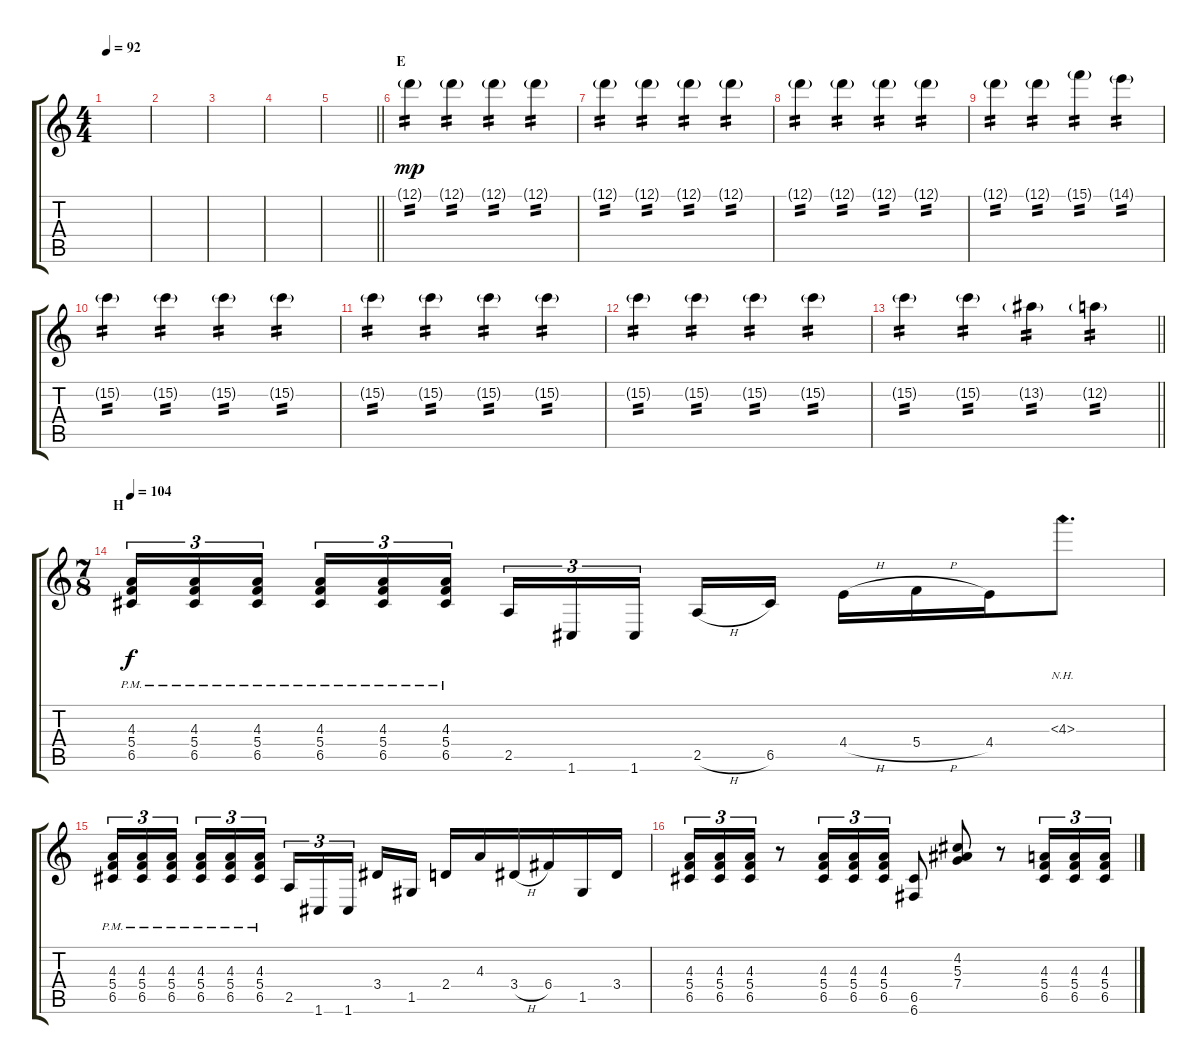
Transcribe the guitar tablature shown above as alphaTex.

\track "" {instrument overdrivenguitar}
\staff {score tabs}
\tuning (D4 A3 F3 C3 G2 C2) {hide}
\ts (4 4)
\tempo 92
\clef g2
\ks c
|
|
|
|
\barLineRight lightlight
|
\section ("" "E")
12.1{g}.4{tp 2 dy mp} 12.1{g}.4{tp 2} 12.1{g}.4{tp 2} 12.1{g}.4{tp 2} |
12.1{g}.4{tp 2} 12.1{g}.4{tp 2} 12.1{g}.4{tp 2} 12.1{g}.4{tp 2} |
12.1{g}.4{tp 2} 12.1{g}.4{tp 2} 12.1{g}.4{tp 2} 12.1{g}.4{tp 2} |
12.1{g}.4{tp 2} 12.1{g}.4{tp 2} 15.1{g}.4{tp 2} 14.1{g}.4{tp 2} |
15.2{g}.4{tp 2} 15.2{g}.4{tp 2} 15.2{g}.4{tp 2} 15.2{g}.4{tp 2} |
15.2{g}.4{tp 2} 15.2{g}.4{tp 2} 15.2{g}.4{tp 2} 15.2{g}.4{tp 2} |
15.2{g}.4{tp 2} 15.2{g}.4{tp 2} 15.2{g}.4{tp 2} 15.2{g}.4{tp 2} |
\barLineRight lightlight
15.2{g}.4{tp 2} 15.2{g}.4{tp 2} 13.2{g}.4{tp 2} 12.2{g}.4{tp 2} |
\ts (7 8)
\section ("" "H")
\tempo 104
(4.3{pm} 5.4{pm} 6.5{pm}).16{tu (3 2) dy f} (4.3{pm} 5.4{pm} 6.5{pm}).16{tu (3 2)} (4.3{pm} 5.4{pm} 6.5{pm}).16{tu (3 2)} (4.3{pm} 5.4{pm} 6.5{pm}).16{tu (3 2)} (4.3{pm} 5.4{pm} 6.5{pm}).16{tu (3 2)} (4.3{pm} 5.4{pm} 6.5{pm}).16{tu (3 2)} 2.5.16{tu (3 2)} 1.6.16{tu (3 2)} 1.6.16{tu (3 2)} 2.5{h}.16 6.5.16 4.4{h}.16 5.4{h}.16 4.4.16 4.3{nh}.8{d} |
(4.3{pm} 5.4{pm} 6.5{pm}).16{tu (3 2)} (4.3{pm} 5.4{pm} 6.5{pm}).16{tu (3 2)} (4.3{pm} 5.4{pm} 6.5{pm}).16{tu (3 2)} (4.3{pm} 5.4{pm} 6.5{pm}).16{tu (3 2)} (4.3{pm} 5.4{pm} 6.5{pm}).16{tu (3 2)} (4.3{pm} 5.4{pm} 6.5{pm}).16{tu (3 2)} 2.5.16{tu (3 2)} 1.6.16{tu (3 2)} 1.6.16{tu (3 2)} 3.4.16 1.5.16 2.4.16 4.3.16 3.4{h}.16 6.4.16 1.5.16 3.4.16 |
(4.3 5.4 6.5).16{tu (3 2)} (4.3 5.4 6.5).16{tu (3 2)} (4.3 5.4 6.5).16{tu (3 2)} r.8 (4.3 5.4 6.5).16{tu (3 2)} (4.3 5.4 6.5).16{tu (3 2)} (4.3 5.4 6.5).16{tu (3 2)} (6.5 6.6).8 (4.2 5.3 7.4).8 r.8 (4.3 5.4 6.5).16{tu (3 2)} (4.3 5.4 6.5).16{tu (3 2)} (4.3 5.4 6.5).16{tu (3 2)}
